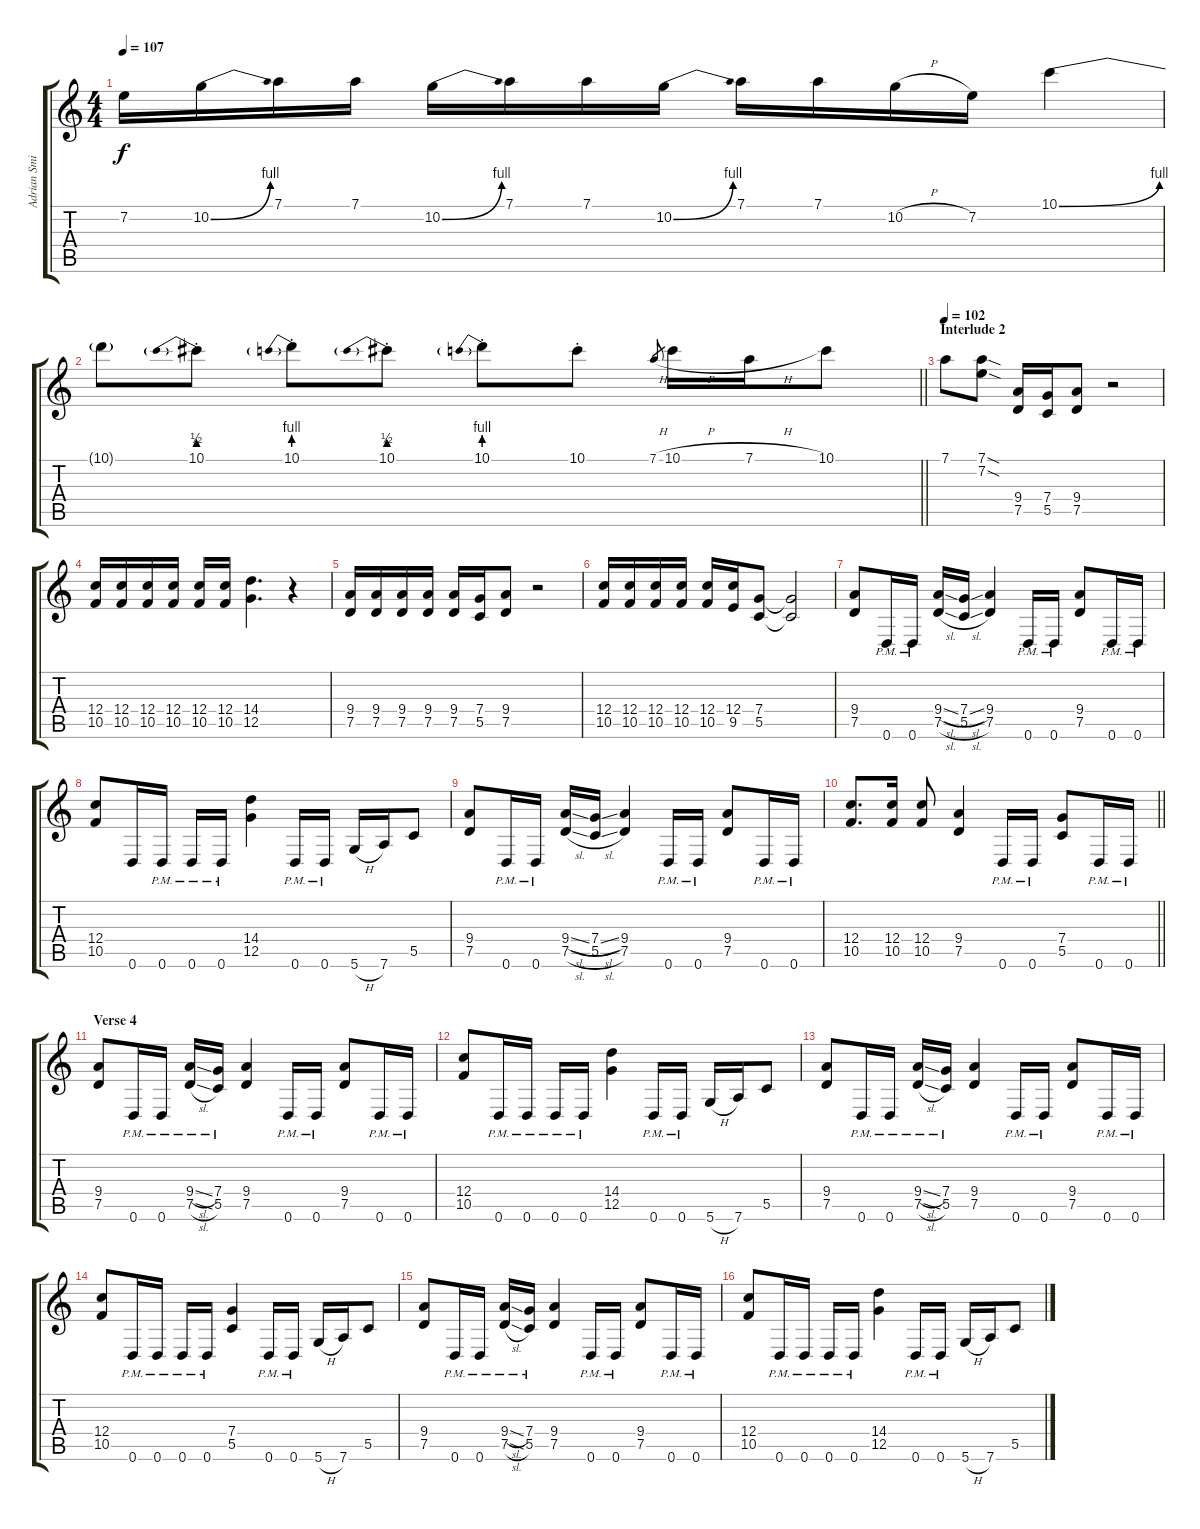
\track ("Adrian Smith" "Adrian Smi") {instrument overdrivenguitar}
\staff {score tabs}
\tuning (D4 A3 F3 C3 G2 D2) {hide}
\ts (4 4)
\tempo 107
\clef g2
\ks c
7.2.16{dy f} 10.2{be (bend 0 0 60 4)}.16 7.1.16 7.1.16 10.2{be (bend 0 0 60 4)}.16 7.1.16 7.1.16 10.2{be (bend 0 0 60 4)}.16 7.1.16 7.1.16 10.2{h}.16 7.2.16 10.1{be (bend 0 0 60 4)}.4 |
\barLineRight lightlight
10.1{t}.8 10.1{be (prebend 0 2 60 2) st}.8 10.1{be (prebend 0 4 60 4) st}.8 10.1{be (prebend 0 2 60 2) st}.8 10.1{be (prebend 0 4 60 4) st}.8 10.1{st}.8 7.1{h}.8{gr} 10.1{h}.16 7.1{h}.16 10.1.8 |
\section ("" "Interlude 2")
\tempo 102
7.1.8 (7.1{sod} 7.2{sod}).8 (9.4 7.5).16 (7.4 5.5).16 (9.4 7.5).8 r.2 |
(12.4 10.5).16 (12.4 10.5).16 (12.4 10.5).16 (12.4 10.5).16 (12.4 10.5).16 (12.4 10.5).16 (14.4 12.5).4{d} r.4 |
(9.4 7.5).16 (9.4 7.5).16 (9.4 7.5).16 (9.4 7.5).16 (9.4 7.5).16 (7.4 5.5).16 (9.4 7.5).8 r.2 |
(12.4 10.5).16 (12.4 10.5).16 (12.4 10.5).16 (12.4 10.5).16 (12.4 10.5).16 (12.4 9.5).16 (7.4 5.5).8 (7.4{t} 5.5{t}).2 |
(9.4 7.5).8 0.6{pm}.16 0.6{pm}.16 (9.4{sl} 7.5{sl}).16 (7.4{sl} 5.5{sl}).16 (9.4 7.5).4 0.6{pm}.16 0.6{pm}.16 (9.4 7.5).8 0.6{pm}.16 0.6{pm}.16 |
(12.4 10.5).8 0.6.16 0.6{pm}.16 0.6{pm}.16 0.6{pm}.16 (14.4 12.5).4 0.6{pm}.16 0.6{pm}.16 5.6{h}.16 7.6.16 5.5.8 |
(9.4 7.5).8 0.6{pm}.16 0.6{pm}.16 (9.4{sl} 7.5{sl}).16 (7.4{sl} 5.5{sl}).16 (9.4 7.5).4 0.6{pm}.16 0.6{pm}.16 (9.4 7.5).8 0.6{pm}.16 0.6{pm}.16 |
\barLineRight lightlight
(12.4 10.5).8{d} (12.4 10.5).16 (12.4 10.5).8 (9.4 7.5).4 0.6{pm}.16 0.6{pm}.16 (7.4 5.5).8 0.6{pm}.16 0.6{pm}.16 |
\section ("" "Verse 4")
(9.4 7.5).8 0.6{pm}.16 0.6{pm}.16 (9.4{sl pm} 7.5{sl pm}).16 (7.4{pm} 5.5{pm}).16 (9.4 7.5).4 0.6{pm}.16 0.6{pm}.16 (9.4 7.5).8 0.6{pm}.16 0.6{pm}.16 |
(12.4 10.5).8 0.6{pm}.16 0.6{pm}.16 0.6{pm}.16 0.6{pm}.16 (14.4 12.5).4 0.6{pm}.16 0.6{pm}.16 5.6{h}.16 7.6.16 5.5.8 |
(9.4 7.5).8 0.6{pm}.16 0.6{pm}.16 (9.4{sl pm} 7.5{sl pm}).16 (7.4{pm} 5.5{pm}).16 (9.4 7.5).4 0.6{pm}.16 0.6{pm}.16 (9.4 7.5).8 0.6{pm}.16 0.6{pm}.16 |
(12.4 10.5).8 0.6{pm}.16 0.6{pm}.16 0.6{pm}.16 0.6{pm}.16 (7.4 5.5).4 0.6{pm}.16 0.6{pm}.16 5.6{h}.16 7.6.16 5.5.8 |
(9.4 7.5).8 0.6{pm}.16 0.6{pm}.16 (9.4{sl pm} 7.5{sl pm}).16 (7.4{pm} 5.5{pm}).16 (9.4 7.5).4 0.6{pm}.16 0.6{pm}.16 (9.4 7.5).8 0.6{pm}.16 0.6{pm}.16 |
(12.4 10.5).8 0.6{pm}.16 0.6{pm}.16 0.6{pm}.16 0.6{pm}.16 (14.4 12.5).4 0.6{pm}.16 0.6{pm}.16 5.6{h}.16 7.6.16 5.5.8
